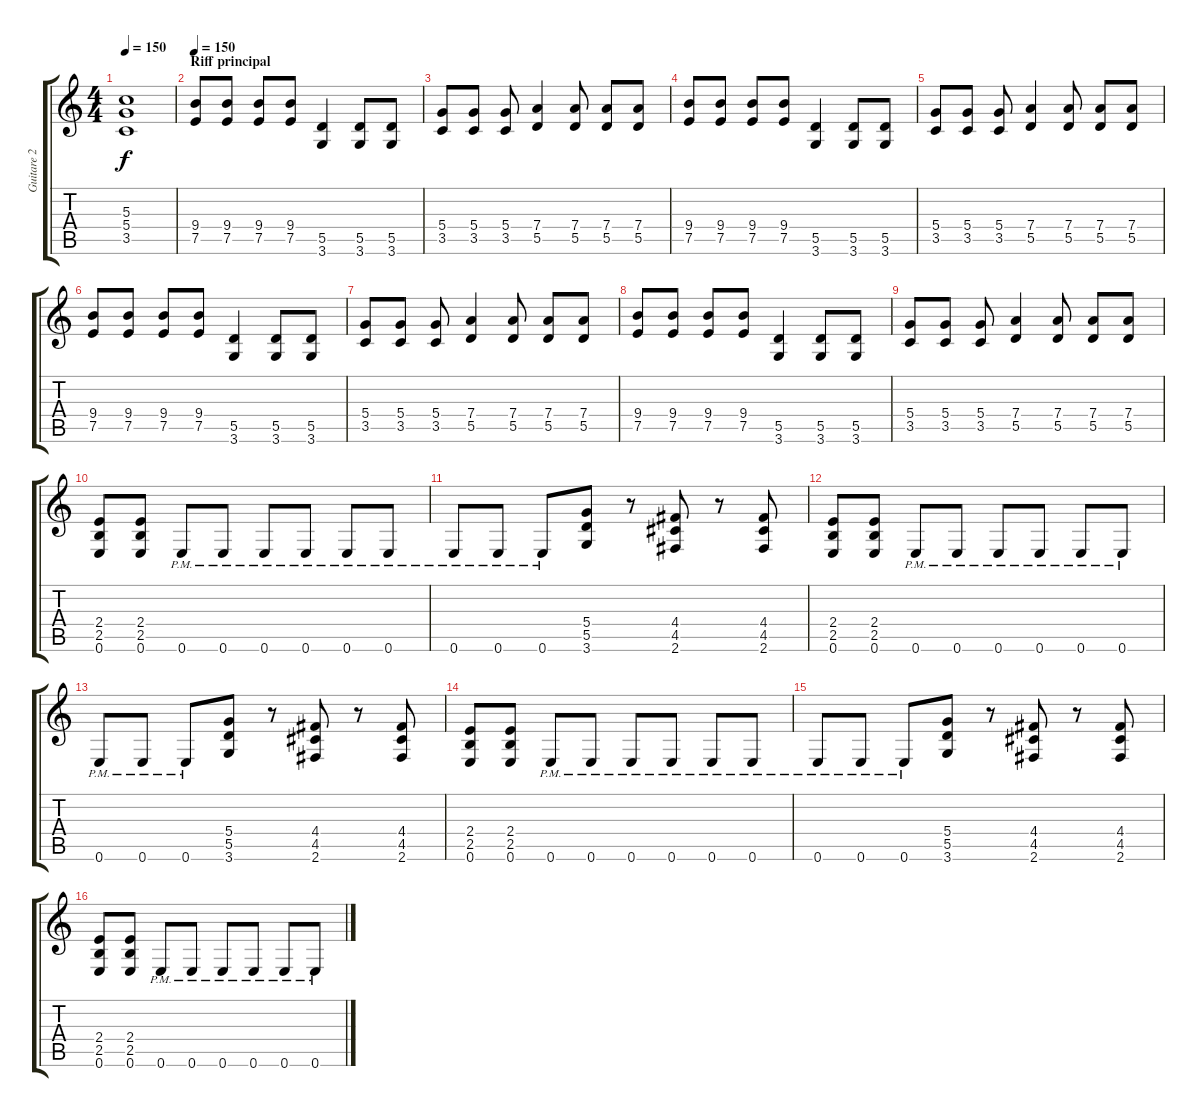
\track ("Guitare 2" "Guitare 2") {instrument distortionguitar}
\staff {score tabs}
\tuning (E4 B3 G3 D3 A2 E2) {hide}
\ts (4 4)
\tempo 150
\clef g2
\ks c
(5.3 5.4 3.5).1{dy f} |
\section ("" "Riff principal")
\tempo 150
(9.4 7.5).8 (9.4 7.5).8 (9.4 7.5).8 (9.4 7.5).8 (5.5 3.6).4 (5.5 3.6).8 (5.5 3.6).8 |
(5.4 3.5).8 (5.4 3.5).8 (5.4 3.5).8 (7.4 5.5).4 (7.4 5.5).8 (7.4 5.5).8 (7.4 5.5).8 |
(9.4 7.5).8 (9.4 7.5).8 (9.4 7.5).8 (9.4 7.5).8 (5.5 3.6).4 (5.5 3.6).8 (5.5 3.6).8 |
(5.4 3.5).8 (5.4 3.5).8 (5.4 3.5).8 (7.4 5.5).4 (7.4 5.5).8 (7.4 5.5).8 (7.4 5.5).8 |
(9.4 7.5).8 (9.4 7.5).8 (9.4 7.5).8 (9.4 7.5).8 (5.5 3.6).4 (5.5 3.6).8 (5.5 3.6).8 |
(5.4 3.5).8 (5.4 3.5).8 (5.4 3.5).8 (7.4 5.5).4 (7.4 5.5).8 (7.4 5.5).8 (7.4 5.5).8 |
(9.4 7.5).8 (9.4 7.5).8 (9.4 7.5).8 (9.4 7.5).8 (5.5 3.6).4 (5.5 3.6).8 (5.5 3.6).8 |
(5.4 3.5).8 (5.4 3.5).8 (5.4 3.5).8 (7.4 5.5).4 (7.4 5.5).8 (7.4 5.5).8 (7.4 5.5).8 |
(2.4 2.5 0.6).8 (2.4 2.5 0.6).8 0.6{pm}.8 0.6{pm}.8 0.6{pm}.8 0.6{pm}.8 0.6{pm}.8 0.6{pm}.8 |
0.6{pm}.8 0.6{pm}.8 0.6{pm}.8 (5.4 5.5 3.6).8 r.8 (4.4 4.5 2.6).8 r.8 (4.4 4.5 2.6).8 |
(2.4 2.5 0.6).8 (2.4 2.5 0.6).8 0.6{pm}.8 0.6{pm}.8 0.6{pm}.8 0.6{pm}.8 0.6{pm}.8 0.6{pm}.8 |
0.6{pm}.8 0.6{pm}.8 0.6{pm}.8 (5.4 5.5 3.6).8 r.8 (4.4 4.5 2.6).8 r.8 (4.4 4.5 2.6).8 |
(2.4 2.5 0.6).8 (2.4 2.5 0.6).8 0.6{pm}.8 0.6{pm}.8 0.6{pm}.8 0.6{pm}.8 0.6{pm}.8 0.6{pm}.8 |
0.6{pm}.8 0.6{pm}.8 0.6{pm}.8 (5.4 5.5 3.6).8 r.8 (4.4 4.5 2.6).8 r.8 (4.4 4.5 2.6).8 |
(2.4 2.5 0.6).8 (2.4 2.5 0.6).8 0.6{pm}.8 0.6{pm}.8 0.6{pm}.8 0.6{pm}.8 0.6{pm}.8 0.6{pm}.8
